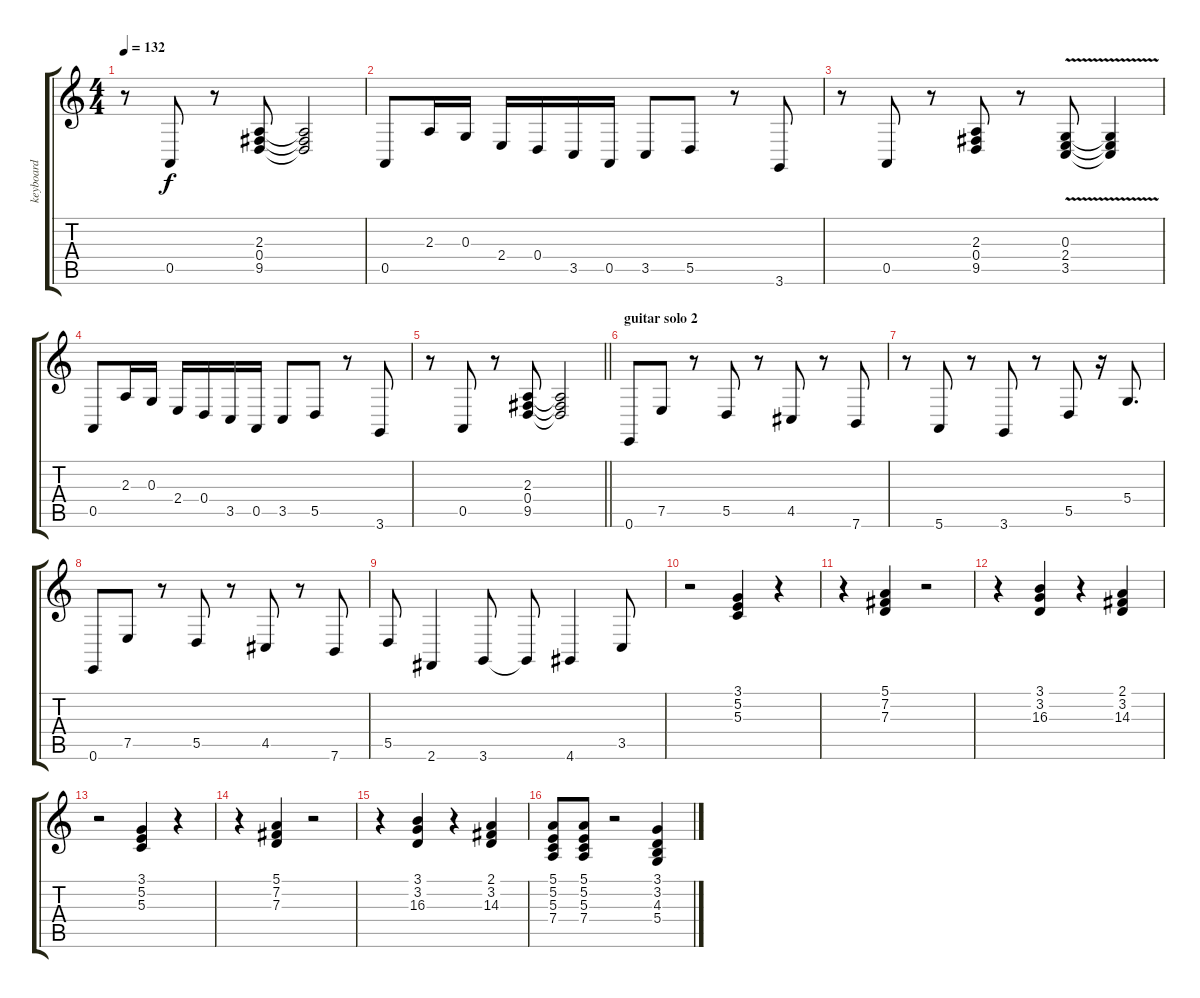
\track ("keyboard" "keyboard") {instrument acousticgrandpiano}
\staff {score tabs}
\tuning (E4 B3 G3 D3 A2 E2) {hide}
\ts (4 4)
\tempo 132
\clef g2
\ks c
r.8{dy f} 0.5.8 r.8 (2.3 0.4 9.5).8 (2.3{t} 0.4{t} 9.5{t}).2 |
0.5.8 2.3.16 0.3.16 2.4.16 0.4.16 3.5.16 0.5.16 3.5.8 5.5.8 r.8 3.6.8 |
r.8 0.5.8 r.8 (2.3 0.4 9.5).8 r.8 (0.3{v} 2.4{v} 3.5{v}).8 (0.3{t} 2.4{t} 3.5{t}).4 |
0.5.8 2.3.16 0.3.16 2.4.16 0.4.16 3.5.16 0.5.16 3.5.8 5.5.8 r.8 3.6.8 |
\barLineRight lightlight
r.8 0.5.8 r.8 (2.3 0.4 9.5).8 (2.3{t} 0.4{t} 9.5{t}).2 |
\section ("" "guitar solo 2")
0.6.8 7.5.8 r.8 5.5.8 r.8 4.5.8 r.8 7.6.8 |
r.8 5.6.8 r.8 3.6.8 r.8 5.5.8 r.16 5.4.8{d} |
0.6.8 7.5.8 r.8 5.5.8 r.8 4.5.8 r.8 7.6.8 |
5.5.8 2.6.4 3.6.8 3.6{t}.8 4.6.4 3.5.8 |
r.2 (3.1 5.2 5.3).4 r.4 |
r.4 (5.1 7.2 7.3).4 r.2 |
r.4 (3.1 3.2 16.3).4 r.4 (2.1 3.2 14.3).4 |
r.2 (3.1 5.2 5.3).4 r.4 |
r.4 (5.1 7.2 7.3).4 r.2 |
r.4 (3.1 3.2 16.3).4 r.4 (2.1 3.2 14.3).4 |
(5.1 5.2 5.3 7.4).8{instrument acousticgrandpiano} (5.1 5.2 5.3 7.4).8 r.2 (3.1 3.2 4.3 5.4).4
